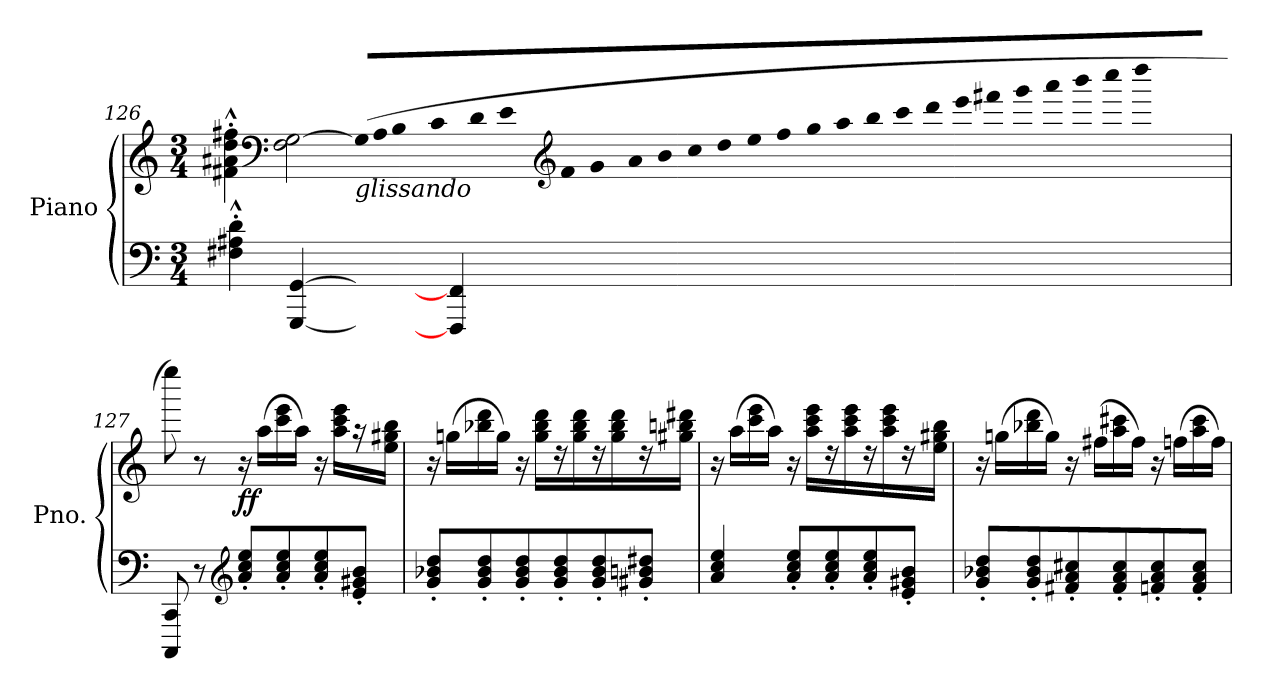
**kern	**kern	**dynam
*part1	*part1	*part1
*staff2	*staff1	*staff1/2
*I"Piano	*	*
*I'Pno.	*	*
*clefF4	*clefG2	*
*k[]	*k[]	*
*M3/4	*M3/4	*
=126	=126	=126
!LO:N:vis=256	!	!
192ryy	4f#X\'^^ 4a#X\'^^ 4dd\'^^ 4ff#X\'^^	.
4F#X\'^^ 4A#X\'^^ 4d\'^^	.	.
*	*clefF4	*
.	2F\ [2G\	.
!LO:N:n=1:head=solid	!	!
!LO:N:n=2:head=solid	!	!
[2GGG/ [2GG/	.	.
*	*Xtuplet	*
!	!LO:TX:b:i:t=glissando	!
!	!LO:N:vis=32	!
.	(<384%11G!/LLL]	.
8GGG/yy] 8GG/yy]L	.	.
!	!LO:N:vis=32	!
.	384%11A!/	.
.	1920ryy	.
!	!LO:N:vis=32	!
.	384%11B!/	.
!	!LO:N:vis=32	!
.	384%11c!/	.
.	1920ryy	.
!	!LO:N:vis=32	!
.	384%11d!/	.
!LO:N:n=1:head=solid	!	!
!LO:N:n=2:head=solid	!	!
[8FFF/yy [8FF/yyJ	.	.
!	!LO:N:vis=32	!
.	384%11e!/	.
.	1920ryy	.
*	*clefG2	*
!	!LO:N:vis=32	!
.	384%11f#!/	.
!	!LO:N:vis=32	!
.	384%11g!/	.
.	1920ryy	.
!	!LO:N:vis=32	!
.	384%11a#!/	.
!LO:N:n=1:head=solid	!	!
!LO:N:n=2:head=solid	!	!
2FFF/] 2FF/]	.	.
!	!LO:N:vis=32	!
.	384%11b!/	.
.	1920ryy	.
!	!LO:N:vis=32	!
.	384%11cc!/	.
!	!LO:N:vis=32	!
.	384%11dd!/	.
.	1920ryy	.
!	!LO:N:vis=32	!
.	384%11ee!/	.
!	!LO:N:vis=32	!
.	384%11ff#!/	.
.	1920ryy	.
!	!LO:N:vis=32	!
.	384%11gg!/	.
!	!LO:N:vis=32	!
.	384%11aa!/	.
.	1920ryy	.
!	!LO:N:vis=32	!
.	384%11bb!/	.
!	!LO:N:vis=32	!
.	384%11ccc!/	.
.	1920ryy	.
!	!LO:N:vis=32	!
.	384%11ddd!/	.
!	!LO:N:vis=32	!
.	384%11eee!/	.
.	1920ryy	.
!	!LO:N:vis=32	!
.	384%11fff#!/	.
!	!LO:N:vis=32	!
.	384%11ggg!/	.
.	1920ryy	.
!	!LO:N:vis=32	!
.	384%11aaa!/	.
!	!LO:N:vis=32	!
.	384%11bbb!/	.
.	1920ryy	.
!	!LO:N:vis=32	!
.	384%11cccc!/	.
!	!LO:N:vis=32	!
.	384%11dddd!/JJJ	.
!	!LO:N:vis=128	!
.	160.ryy	.
!LO:N:vis=128	!	!
96ryy	.	.
.	192ryy	.
!!LO:LB:g=z
=127	=127	=127
8CCC/ 8CC/	8eeee\)	.
8r	8r	.
*clefG2	*	*
!	!	!LO:DY:b
8a/' 8cc/' 8ee/'L	16r	ff
.	(>16aa\LL	.
8a/' 8cc/' 8ee/'	16ccc\ 16eee\	.
.	16aa\JJ)	.
8a/' 8cc/' 8ee/'	16r	.
.	16aa\ 16ccc\ 16eee\LL	.
8e/' 8g#X/' 8b/'J	16r	.
.	16ee\ 16gg#X\ 16bb\JJ	.
!!LO:PB:g=z
=128	=128	=128
8g/' 8b-X/' 8dd/'L	16r	.
.	(>16ggn\LL	.
8g/' 8b-/' 8dd/'	16bb-X\ 16ddd\	.
.	16gg\JJ)	.
8g/' 8b-/' 8dd/'	16r	.
.	16gg\ 16bb-\ 16ddd\LL	.
8g/' 8b-/' 8dd/'	16rdd	.
.	16gg\ 16bb-\ 16ddd\	.
8g/' 8b-/' 8dd/'	16rdd	.
.	16gg\ 16bb-\ 16ddd\	.
8g#X/' 8bn/' 8dd#X/'J	16rdd	.
.	16gg#X\ 16bbn\ 16ddd#X\JJ	.
=129	=129	=129
4a/ 4cc/ 4ee/	16r	.
.	(>16aa\LL	.
.	16ccc\ 16eee\	.
.	16aa\JJ)	.
8a/' 8cc/' 8ee/'L	16r	.
.	16aa\ 16ccc\ 16eee\LL	.
8a/' 8cc/' 8ee/'	16rdd	.
.	16aa\ 16ccc\ 16eee\	.
8a/' 8cc/' 8ee/'	16rdd	.
.	16aa\ 16ccc\ 16eee\	.
8e/' 8g#X/' 8b/'J	16rdd	.
.	16ee\ 16gg#X\ 16bb\JJ	.
=130	=130	=130
8g/' 8b-X/' 8dd/'L	16r	.
.	(>16ggn\LL	.
8g/' 8b-/' 8dd/'	16bb-X\ 16ddd\	.
.	16gg\JJ)	.
8f#X/' 8a/' 8cc#X/'	16r	.
.	(>16ff#X\LL	.
8f#/' 8a/' 8cc#/'	16aa\ 16ccc#X\	.
.	16ff#\JJ)	.
8fn/' 8a/' 8cc#/'	16r	.
.	(>16ffn\LL	.
8f/' 8a/' 8cc#/'J	16aa\ 16ccc#\	.
.	16ff\JJ)	.
=	=	=
*-	*-	*-
